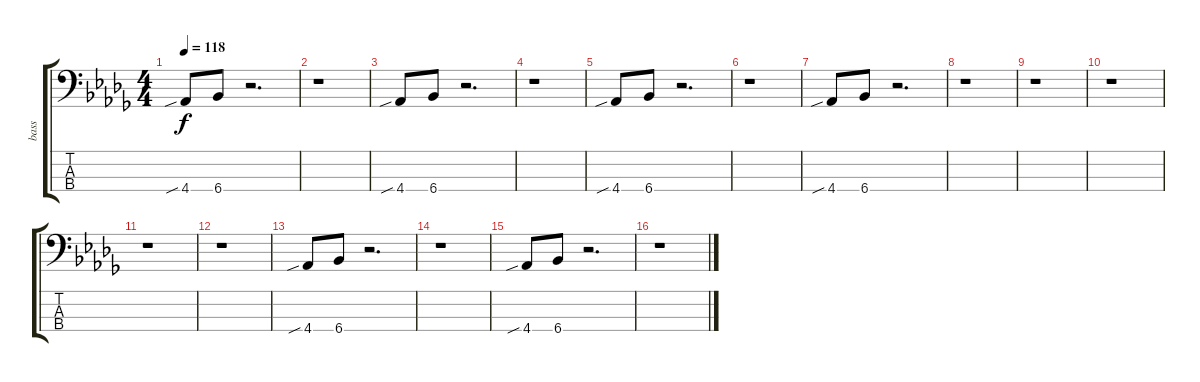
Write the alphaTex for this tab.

\track ("bass" "bass") {instrument synthbass1}
\staff {score tabs}
\tuning (G2 D2 A1 E1) {hide}
\ts (4 4)
\tempo 118
\clef f4
\ks db
4.4{sib}.8{dy f} 6.4.8 r.2{d} |
r.1 |
4.4{sib}.8 6.4.8 r.2{d} |
r.1 |
4.4{sib}.8 6.4.8 r.2{d} |
r.1 |
4.4{sib}.8 6.4.8 r.2{d} |
r.1 |
r.1 |
r.1 |
r.1 |
r.1 |
4.4{sib}.8 6.4.8 r.2{d} |
r.1 |
4.4{sib}.8 6.4.8 r.2{d} |
r.1
